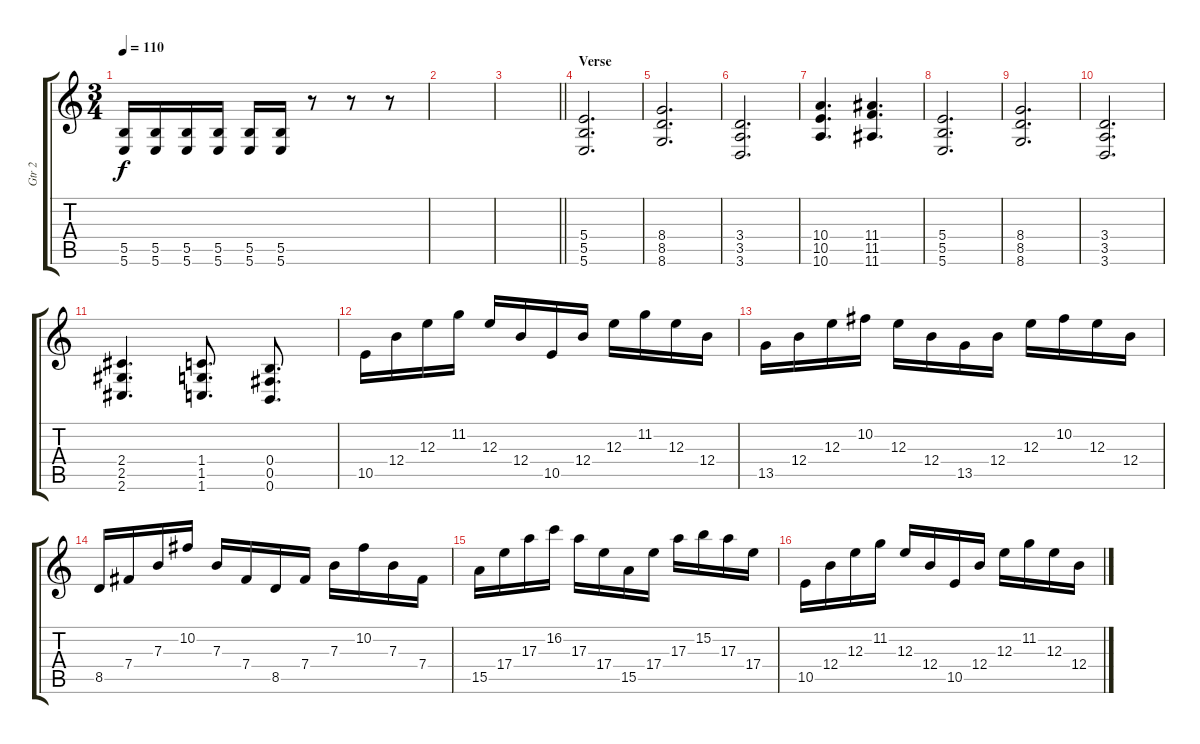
\track ("Gtr 2" "Gtr 2") {instrument distortionguitar}
\staff {score tabs}
\tuning (Db4 Ab3 E3 B2 Gb2 B1) {hide}
\ts (3 4)
\tempo 110
\clef g2
\ks c
(5.5 5.6).16{dy f} (5.5 5.6).16 (5.5 5.6).16 (5.5 5.6).16 (5.5 5.6).16 (5.5 5.6).16 r.8 r.8 r.8 |
|
\barLineRight lightlight
|
\section ("" "Verse")
(5.4 5.5 5.6).2{d} |
(8.4 8.5 8.6).2{d} |
(3.4 3.5 3.6).2{d} |
(10.4 10.5 10.6).4{d} (11.4 11.5 11.6).4{d} |
(5.4 5.5 5.6).2{d} |
(8.4 8.5 8.6).2{d} |
(3.4 3.5 3.6).2{d} |
(2.4 2.5 2.6).4{d} (1.4 1.5 1.6).8{d} (0.4 0.5 0.6).8{d} |
10.5.16 12.4.16 12.3.16 11.2.16 12.3.16 12.4.16 10.5.16 12.4.16 12.3.16 11.2.16 12.3.16 12.4.16 |
13.5.16 12.4.16 12.3.16 10.2.16 12.3.16 12.4.16 13.5.16 12.4.16 12.3.16 10.2.16 12.3.16 12.4.16 |
8.5.16 7.4.16 7.3.16 10.2.16 7.3.16 7.4.16 8.5.16 7.4.16 7.3.16 10.2.16 7.3.16 7.4.16 |
15.5.16 17.4.16 17.3.16 16.2.16 17.3.16 17.4.16 15.5.16 17.4.16 17.3.16 15.2.16 17.3.16 17.4.16 |
10.5.16 12.4.16 12.3.16 11.2.16 12.3.16 12.4.16 10.5.16 12.4.16 12.3.16 11.2.16 12.3.16 12.4.16
